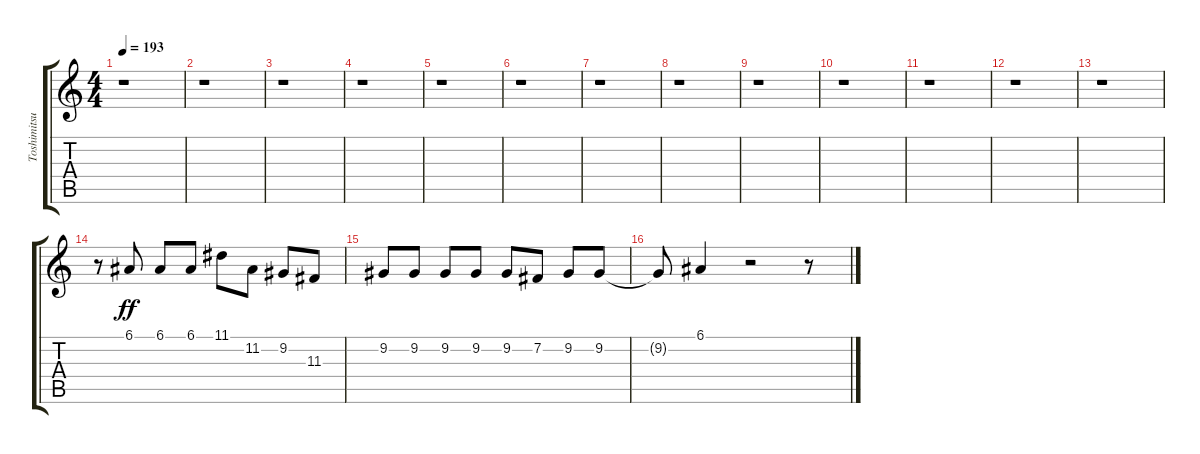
\track ("Toshimitsu Deyama (Toshi)" "Toshimitsu") {instrument tenorsax}
\staff {score tabs}
\tuning (E4 B3 G3 D3 A2 E2) {hide}
\ts (4 4)
\tempo 193
\clef g2
\ks c
r.1{dy ff} |
r.1 |
r.1 |
r.1 |
r.1 |
r.1 |
r.1 |
r.1 |
r.1 |
r.1 |
r.1 |
r.1 |
r.1 |
r.8 6.1.8 6.1.8 6.1.8 11.1.8 11.2.8 9.2.8 11.3.8 |
9.2.8 9.2.8 9.2.8 9.2.8 9.2.8 7.2.8 9.2.8 9.2.8 |
9.2{t}.8 6.1.4 r.2 r.8
